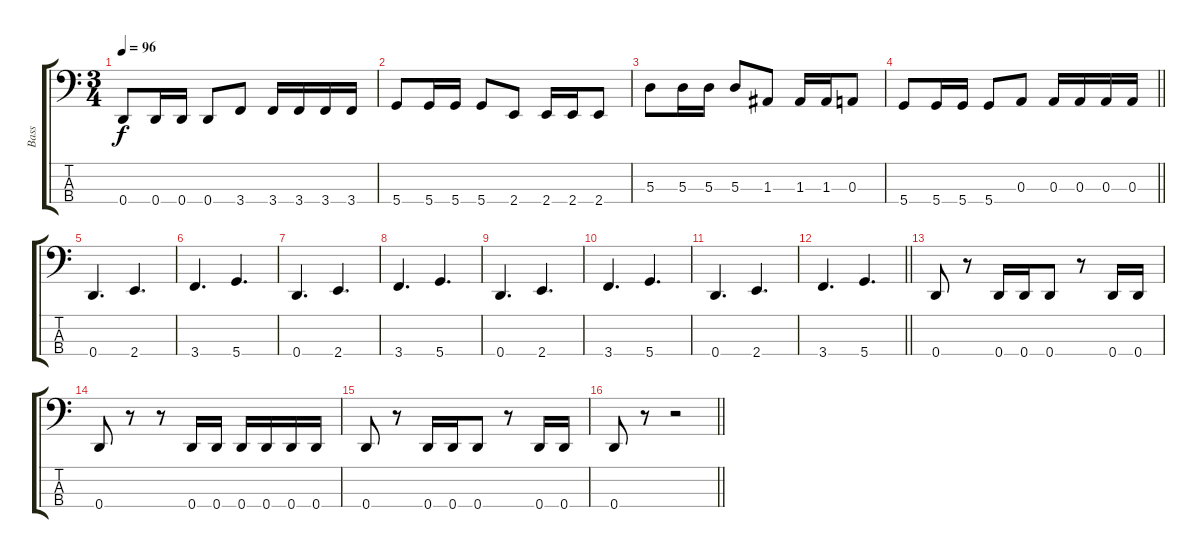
\track ("Bass" "Bass") {instrument slapbass1}
\staff {score tabs}
\tuning (G2 D2 A1 D1) {hide}
\ts (3 4)
\tempo 96
\clef f4
\ks c
0.4.8{dy f} 0.4.16 0.4.16 0.4.8 3.4.8 3.4.16 3.4.16 3.4.16 3.4.16 |
5.4.8 5.4.16 5.4.16 5.4.8 2.4.8 2.4.16 2.4.16 2.4.8 |
5.3.8 5.3.16 5.3.16 5.3.8 1.3.8 1.3.16 1.3.16 0.3.8 |
\barLineRight lightlight
5.4.8 5.4.16 5.4.16 5.4.8 0.3.8 0.3.16 0.3.16 0.3.16 0.3.16 |
0.4.4{d} 2.4.4{d} |
3.4.4{d} 5.4.4{d} |
0.4.4{d} 2.4.4{d} |
3.4.4{d} 5.4.4{d} |
0.4.4{d} 2.4.4{d} |
3.4.4{d} 5.4.4{d} |
0.4.4{d} 2.4.4{d} |
\barLineRight lightlight
3.4.4{d} 5.4.4{d} |
0.4.8 r.8 0.4.16 0.4.16 0.4.8 r.8 0.4.16 0.4.16 |
0.4.8 r.8 r.8 0.4.16 0.4.16 0.4.16 0.4.16 0.4.16 0.4.16 |
0.4.8 r.8 0.4.16 0.4.16 0.4.8 r.8 0.4.16 0.4.16 |
\barLineRight lightlight
0.4.8 r.8 r.2
